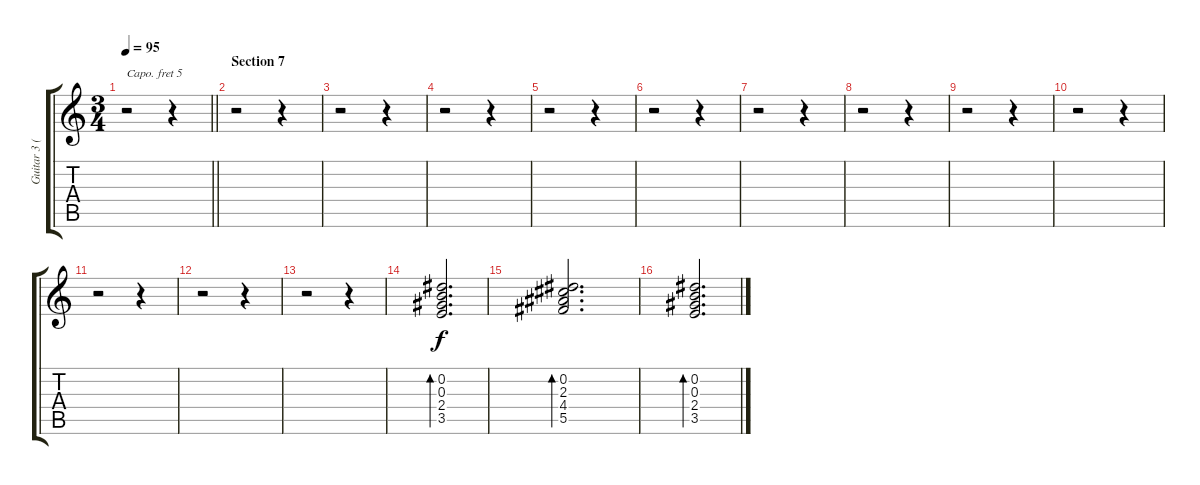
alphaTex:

\track ("Guitar 3 (Acoustic w/ Capo on 5th Fret)" "Guitar 3 (") {instrument acousticguitarsteel}
\staff {score tabs}
\capo 5
\tuning (Eb4 Bb3 Gb3 Db3 Ab2 Eb2) {hide}
\ts (3 4)
\tempo 95
\clef g2
\barLineRight lightlight
\ks c
r.2{dy f} r.4 |
\section ("" "Section 7")
r.2 r.4 |
r.2 r.4 |
r.2 r.4 |
r.2 r.4 |
r.2 r.4 |
r.2 r.4 |
r.2 r.4 |
r.2 r.4 |
r.2 r.4 |
r.2 r.4 |
r.2 r.4 |
r.2 r.4 |
(0.2 0.3 2.4 3.5).2{d bd 60} |
(0.2 2.3 4.4 5.5).2{d bd 60} |
(0.2 0.3 2.4 3.5).2{d bd 60}
